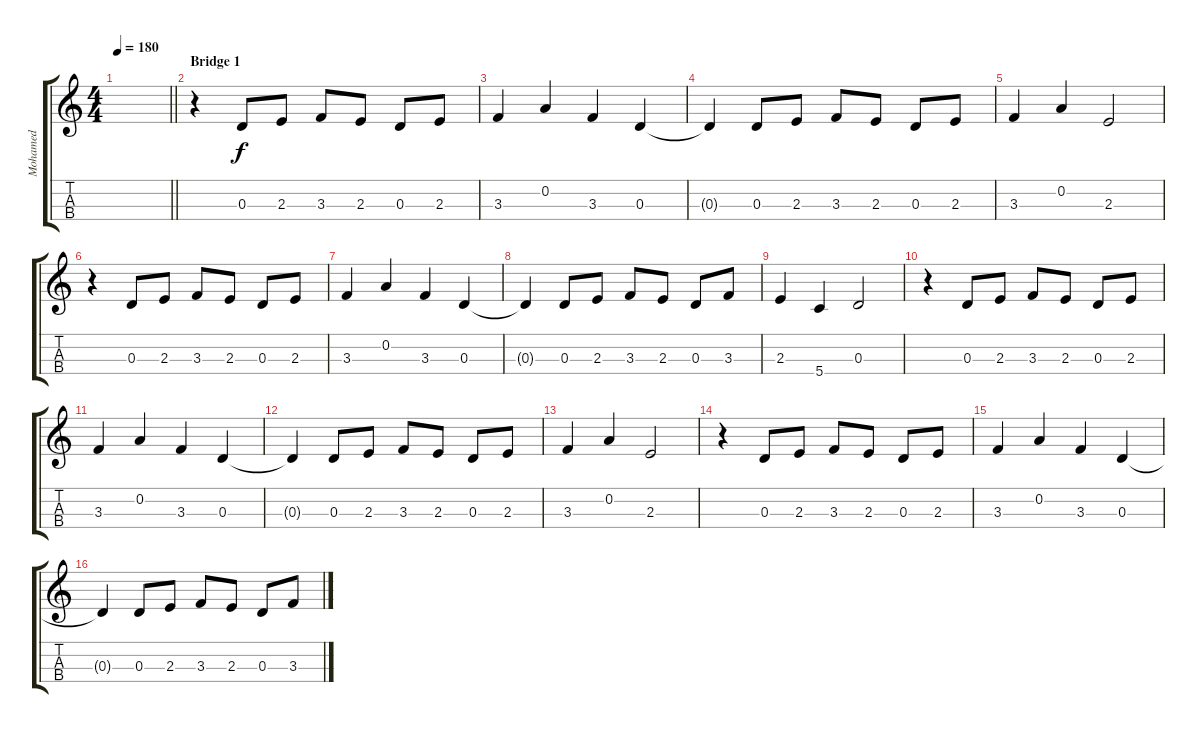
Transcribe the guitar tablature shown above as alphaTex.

\track ("Mohamed" "Mohamed") {instrument violin}
\staff {score tabs}
\tuning (E5 A4 D4 G3) {hide}
\ts (4 4)
\tempo 180
\clef g2
\barLineRight lightlight
\ks c
|
\section ("" "Bridge 1")
r.4 0.3.8 2.3.8 3.3.8 2.3.8 0.3.8 2.3.8 |
3.3.4 0.2.4 3.3.4 0.3.4 |
0.3{t}.4 0.3.8 2.3.8 3.3.8 2.3.8 0.3.8 2.3.8 |
3.3.4 0.2.4 2.3.2 |
r.4 0.3.8 2.3.8 3.3.8 2.3.8 0.3.8 2.3.8 |
3.3.4 0.2.4 3.3.4 0.3.4 |
0.3{t}.4 0.3.8 2.3.8 3.3.8 2.3.8 0.3.8 3.3.8 |
2.3.4 5.4.4 0.3.2 |
r.4 0.3.8 2.3.8 3.3.8 2.3.8 0.3.8 2.3.8 |
3.3.4 0.2.4 3.3.4 0.3.4 |
0.3{t}.4 0.3.8 2.3.8 3.3.8 2.3.8 0.3.8 2.3.8 |
3.3.4 0.2.4 2.3.2 |
r.4 0.3.8 2.3.8 3.3.8 2.3.8 0.3.8 2.3.8 |
3.3.4 0.2.4 3.3.4 0.3.4 |
0.3{t}.4 0.3.8 2.3.8 3.3.8 2.3.8 0.3.8 3.3.8
